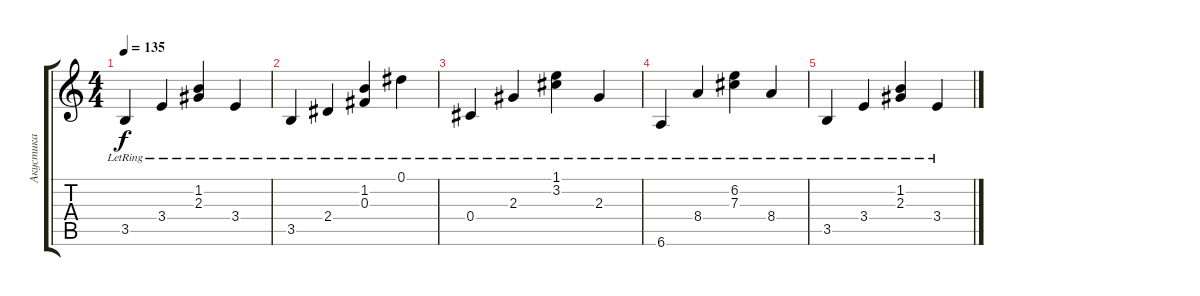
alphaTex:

\track ("Акустика" "Акустика") {instrument acousticguitarsteel}
\staff {score tabs}
\tuning (Eb4 Bb3 Gb3 Db3 Ab2 Eb2) {hide}
\ts (4 4)
\tempo 135
\clef g2
\ks c
3.5{lr}.4{dy f} 3.4{lr}.4 (1.2{lr} 2.3{lr}).4 3.4{lr}.4 |
3.5{lr}.4 2.4{lr}.4 (1.2{lr} 0.3{lr}).4 0.1{lr}.4 |
0.4{lr}.4 2.3{lr}.4 (1.1{lr} 3.2{lr}).4 2.3{lr}.4 |
6.6{lr}.4 8.4{lr}.4 (6.2{lr} 7.3{lr}).4 8.4{lr}.4 |
3.5{lr}.4 3.4{lr}.4 (1.2{lr} 2.3{lr}).4 3.4{lr}.4
